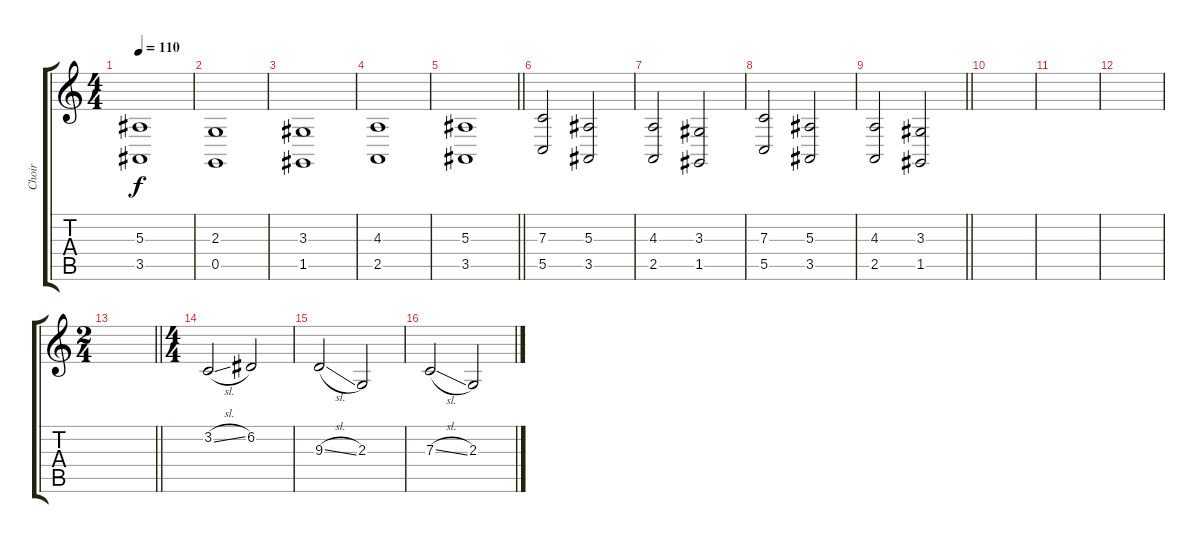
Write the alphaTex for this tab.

\track ("Choir" "Choir") {instrument choiraahs}
\staff {score tabs}
\tuning (D4 A3 F3 C3 G2 C2) {hide}
\ts (4 4)
\tempo 110
\clef g2
\ks c
(5.3 3.5).1{dy f} |
(2.3 0.5).1 |
(3.3 1.5).1 |
(4.3 2.5).1 |
\barLineRight lightlight
(5.3 3.5).1 |
\section ("" "")
(7.3 5.5).2 (5.3 3.5).2 |
(4.3 2.5).2 (3.3 1.5).2 |
(7.3 5.5).2 (5.3 3.5).2 |
\barLineRight lightlight
(4.3 2.5).2 (3.3 1.5).2 |
|
|
|
\ts (2 4)
\barLineRight lightlight
|
\ts (4 4)
\section ("" "")
3.2{sl}.2 6.2.2 |
9.3{sl}.2 2.3.2 |
7.3{sl}.2 2.3.2
